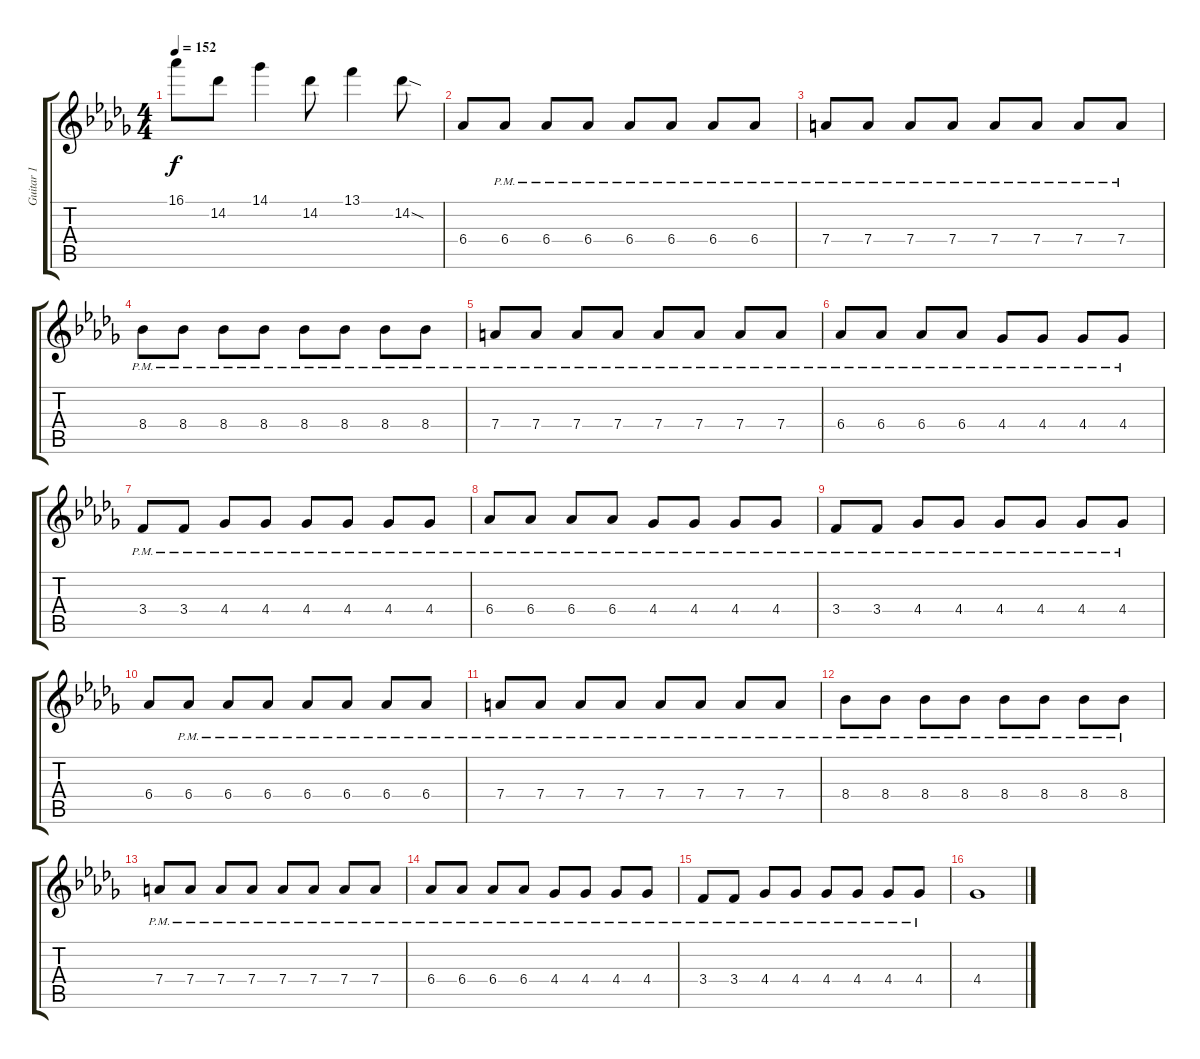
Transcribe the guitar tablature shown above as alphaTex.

\track ("Guitar 1" "Guitar 1") {instrument electricguitarclean}
\staff {score tabs}
\tuning (E4 B3 G3 D3 A2 E2) {hide}
\ts (4 4)
\tempo 152
\clef g2
\ks db
16.1{t}.8{dy f} 14.2.8 14.1.4 14.2.8 13.1.4 14.2{sod}.8 |
6.4.8{volume 12} 6.4{pm}.8 6.4{pm}.8 6.4{pm}.8 6.4{pm}.8 6.4{pm}.8 6.4{pm}.8 6.4{pm}.8 |
7.4{pm}.8 7.4{pm}.8 7.4{pm}.8 7.4{pm}.8 7.4{pm}.8 7.4{pm}.8 7.4{pm}.8 7.4{pm}.8 |
8.4{pm}.8 8.4{pm}.8 8.4{pm}.8 8.4{pm}.8 8.4{pm}.8 8.4{pm}.8 8.4{pm}.8 8.4{pm}.8 |
7.4{pm}.8 7.4{pm}.8 7.4{pm}.8 7.4{pm}.8 7.4{pm}.8 7.4{pm}.8 7.4{pm}.8 7.4{pm}.8 |
6.4{pm}.8 6.4{pm}.8 6.4{pm}.8 6.4{pm}.8 4.4{pm}.8 4.4{pm}.8 4.4{pm}.8 4.4{pm}.8 |
3.4{pm}.8 3.4{pm}.8 4.4{pm}.8 4.4{pm}.8 4.4{pm}.8 4.4{pm}.8 4.4{pm}.8 4.4{pm}.8 |
6.4{pm}.8 6.4{pm}.8 6.4{pm}.8 6.4{pm}.8 4.4{pm}.8 4.4{pm}.8 4.4{pm}.8 4.4{pm}.8 |
3.4{pm}.8 3.4{pm}.8 4.4{pm}.8 4.4{pm}.8 4.4{pm}.8 4.4{pm}.8 4.4{pm}.8 4.4{pm}.8 |
6.4.8 6.4{pm}.8 6.4{pm}.8 6.4{pm}.8 6.4{pm}.8 6.4{pm}.8 6.4{pm}.8 6.4{pm}.8 |
7.4{pm}.8 7.4{pm}.8 7.4{pm}.8 7.4{pm}.8 7.4{pm}.8 7.4{pm}.8 7.4{pm}.8 7.4{pm}.8 |
8.4{pm}.8 8.4{pm}.8 8.4{pm}.8 8.4{pm}.8 8.4{pm}.8 8.4{pm}.8 8.4{pm}.8 8.4{pm}.8 |
7.4{pm}.8 7.4{pm}.8 7.4{pm}.8 7.4{pm}.8 7.4{pm}.8 7.4{pm}.8 7.4{pm}.8 7.4{pm}.8 |
6.4{pm}.8 6.4{pm}.8 6.4{pm}.8 6.4{pm}.8 4.4{pm}.8 4.4{pm}.8 4.4{pm}.8 4.4{pm}.8 |
3.4{pm}.8 3.4{pm}.8 4.4{pm}.8 4.4{pm}.8 4.4{pm}.8 4.4{pm}.8 4.4{pm}.8 4.4{pm}.8 |
4.4.1
